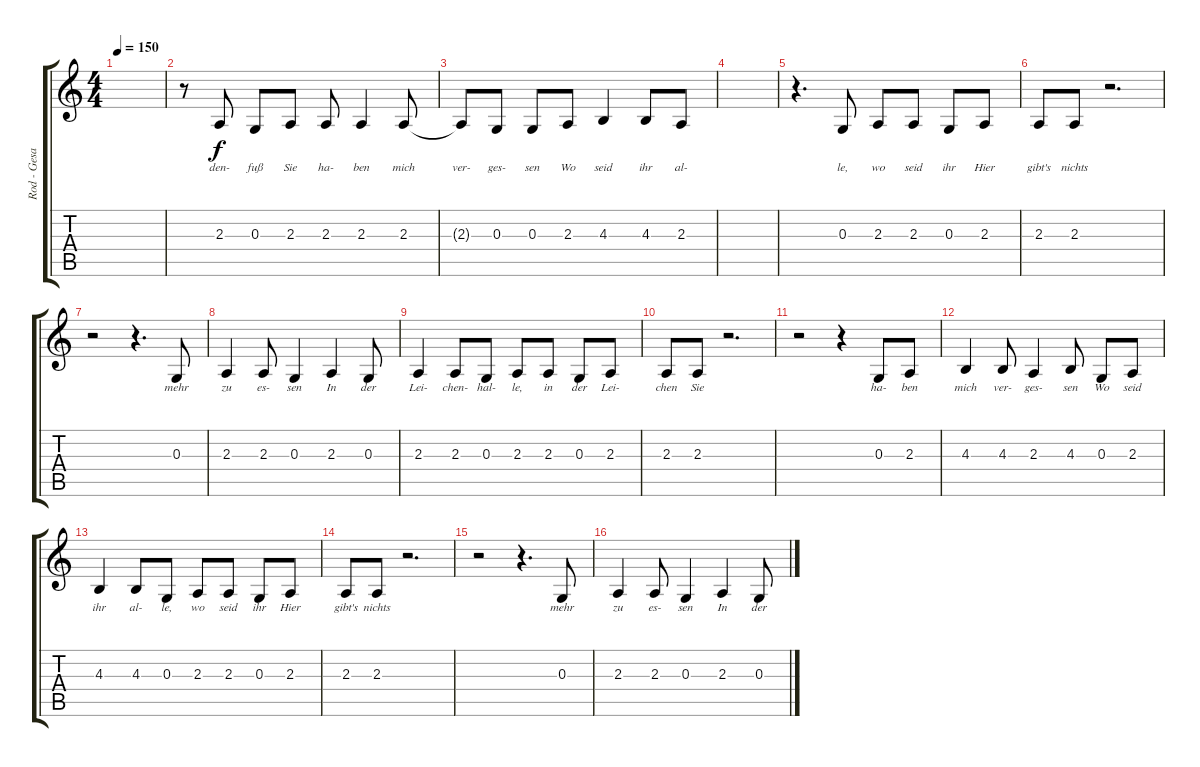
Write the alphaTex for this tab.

\track ("Rod - Gesang" "Rod - Gesa") {instrument lead8bassandlead}
\staff {score tabs}
\tuning (E4 B3 G3 D3 A2 E2) {hide}
\ts (4 4)
\tempo 150
\clef g2
\ks c
|
r.8 2.3.8{lyrics (0 "den-") lyrics (1 "") lyrics (2 "") lyrics (3 "") lyrics (4 "")} 0.3.8{lyrics (0 "fuß") lyrics (1 "") lyrics (2 "") lyrics (3 "") lyrics (4 "")} 2.3.8{lyrics (0 "Sie") lyrics (1 "") lyrics (2 "") lyrics (3 "") lyrics (4 "")} 2.3.8{lyrics (0 "ha-") lyrics (1 "") lyrics (2 "") lyrics (3 "") lyrics (4 "")} 2.3.4{lyrics (0 "ben") lyrics (1 "") lyrics (2 "") lyrics (3 "") lyrics (4 "")} 2.3.8{lyrics (0 "mich") lyrics (1 "") lyrics (2 "") lyrics (3 "") lyrics (4 "")} |
2.3{t}.8{lyrics (0 "ver-") lyrics (1 "") lyrics (2 "") lyrics (3 "") lyrics (4 "")} 0.3.8{lyrics (0 "ges-") lyrics (1 "") lyrics (2 "") lyrics (3 "") lyrics (4 "")} 0.3.8{lyrics (0 "sen") lyrics (1 "") lyrics (2 "") lyrics (3 "") lyrics (4 "")} 2.3.8{lyrics (0 "Wo") lyrics (1 "") lyrics (2 "") lyrics (3 "") lyrics (4 "")} 4.3.4{lyrics (0 "seid") lyrics (1 "") lyrics (2 "") lyrics (3 "") lyrics (4 "")} 4.3.8{lyrics (0 "ihr") lyrics (1 "") lyrics (2 "") lyrics (3 "") lyrics (4 "")} 2.3.8{lyrics (0 "al-") lyrics (1 "") lyrics (2 "") lyrics (3 "") lyrics (4 "")} |
|
r.4{d} 0.3.8{lyrics (0 "le,") lyrics (1 "") lyrics (2 "") lyrics (3 "") lyrics (4 "")} 2.3.8{lyrics (0 "wo") lyrics (1 "") lyrics (2 "") lyrics (3 "") lyrics (4 "")} 2.3.8{lyrics (0 "seid") lyrics (1 "") lyrics (2 "") lyrics (3 "") lyrics (4 "")} 0.3.8{lyrics (0 "ihr") lyrics (1 "") lyrics (2 "") lyrics (3 "") lyrics (4 "")} 2.3.8{lyrics (0 "Hier") lyrics (1 "") lyrics (2 "") lyrics (3 "") lyrics (4 "")} |
2.3.8{lyrics (0 "gibt's") lyrics (1 "") lyrics (2 "") lyrics (3 "") lyrics (4 "")} 2.3.8{lyrics (0 "nichts") lyrics (1 "") lyrics (2 "") lyrics (3 "") lyrics (4 "")} r.2{d} |
r.2 r.4{d} 0.3.8{lyrics (0 "mehr") lyrics (1 "") lyrics (2 "") lyrics (3 "") lyrics (4 "")} |
2.3.4{lyrics (0 "zu") lyrics (1 "") lyrics (2 "") lyrics (3 "") lyrics (4 "")} 2.3.8{lyrics (0 "es-") lyrics (1 "") lyrics (2 "") lyrics (3 "") lyrics (4 "")} 0.3.4{lyrics (0 "sen") lyrics (1 "") lyrics (2 "") lyrics (3 "") lyrics (4 "")} 2.3.4{lyrics (0 "In") lyrics (1 "") lyrics (2 "") lyrics (3 "") lyrics (4 "")} 0.3.8{lyrics (0 "der") lyrics (1 "") lyrics (2 "") lyrics (3 "") lyrics (4 "")} |
2.3.4{lyrics (0 "Lei-") lyrics (1 "") lyrics (2 "") lyrics (3 "") lyrics (4 "")} 2.3.8{lyrics (0 "chen-") lyrics (1 "") lyrics (2 "") lyrics (3 "") lyrics (4 "")} 0.3.8{lyrics (0 "hal-") lyrics (1 "") lyrics (2 "") lyrics (3 "") lyrics (4 "")} 2.3.8{lyrics (0 "le,") lyrics (1 "") lyrics (2 "") lyrics (3 "") lyrics (4 "")} 2.3.8{lyrics (0 "in") lyrics (1 "") lyrics (2 "") lyrics (3 "") lyrics (4 "")} 0.3.8{lyrics (0 "der") lyrics (1 "") lyrics (2 "") lyrics (3 "") lyrics (4 "")} 2.3.8{lyrics (0 "Lei-") lyrics (1 "") lyrics (2 "") lyrics (3 "") lyrics (4 "")} |
2.3.8{lyrics (0 "chen") lyrics (1 "") lyrics (2 "") lyrics (3 "") lyrics (4 "")} 2.3.8{lyrics (0 "Sie") lyrics (1 "") lyrics (2 "") lyrics (3 "") lyrics (4 "")} r.2{d} |
r.2 r.4 0.3.8{lyrics (0 "ha-") lyrics (1 "") lyrics (2 "") lyrics (3 "") lyrics (4 "")} 2.3.8{lyrics (0 "ben") lyrics (1 "") lyrics (2 "") lyrics (3 "") lyrics (4 "")} |
4.3.4{lyrics (0 "mich") lyrics (1 "") lyrics (2 "") lyrics (3 "") lyrics (4 "")} 4.3.8{lyrics (0 "ver-") lyrics (1 "") lyrics (2 "") lyrics (3 "") lyrics (4 "")} 2.3.4{lyrics (0 "ges-") lyrics (1 "") lyrics (2 "") lyrics (3 "") lyrics (4 "")} 4.3.8{lyrics (0 "sen") lyrics (1 "") lyrics (2 "") lyrics (3 "") lyrics (4 "")} 0.3.8{lyrics (0 "Wo") lyrics (1 "") lyrics (2 "") lyrics (3 "") lyrics (4 "")} 2.3.8{lyrics (0 "seid") lyrics (1 "") lyrics (2 "") lyrics (3 "") lyrics (4 "")} |
4.3.4{lyrics (0 "ihr") lyrics (1 "") lyrics (2 "") lyrics (3 "") lyrics (4 "")} 4.3.8{lyrics (0 "al-") lyrics (1 "") lyrics (2 "") lyrics (3 "") lyrics (4 "")} 0.3.8{lyrics (0 "le,") lyrics (1 "") lyrics (2 "") lyrics (3 "") lyrics (4 "")} 2.3.8{lyrics (0 "wo") lyrics (1 "") lyrics (2 "") lyrics (3 "") lyrics (4 "")} 2.3.8{lyrics (0 "seid") lyrics (1 "") lyrics (2 "") lyrics (3 "") lyrics (4 "")} 0.3.8{lyrics (0 "ihr") lyrics (1 "") lyrics (2 "") lyrics (3 "") lyrics (4 "")} 2.3.8{lyrics (0 "Hier") lyrics (1 "") lyrics (2 "") lyrics (3 "") lyrics (4 "")} |
2.3.8{lyrics (0 "gibt's") lyrics (1 "") lyrics (2 "") lyrics (3 "") lyrics (4 "")} 2.3.8{lyrics (0 "nichts") lyrics (1 "") lyrics (2 "") lyrics (3 "") lyrics (4 "")} r.2{d} |
r.2 r.4{d} 0.3.8{lyrics (0 "mehr") lyrics (1 "") lyrics (2 "") lyrics (3 "") lyrics (4 "")} |
2.3.4{lyrics (0 "zu") lyrics (1 "") lyrics (2 "") lyrics (3 "") lyrics (4 "")} 2.3.8{lyrics (0 "es-") lyrics (1 "") lyrics (2 "") lyrics (3 "") lyrics (4 "")} 0.3.4{lyrics (0 "sen") lyrics (1 "") lyrics (2 "") lyrics (3 "") lyrics (4 "")} 2.3.4{lyrics (0 "In") lyrics (1 "") lyrics (2 "") lyrics (3 "") lyrics (4 "")} 0.3.8{lyrics (0 "der") lyrics (1 "") lyrics (2 "") lyrics (3 "") lyrics (4 "")}
